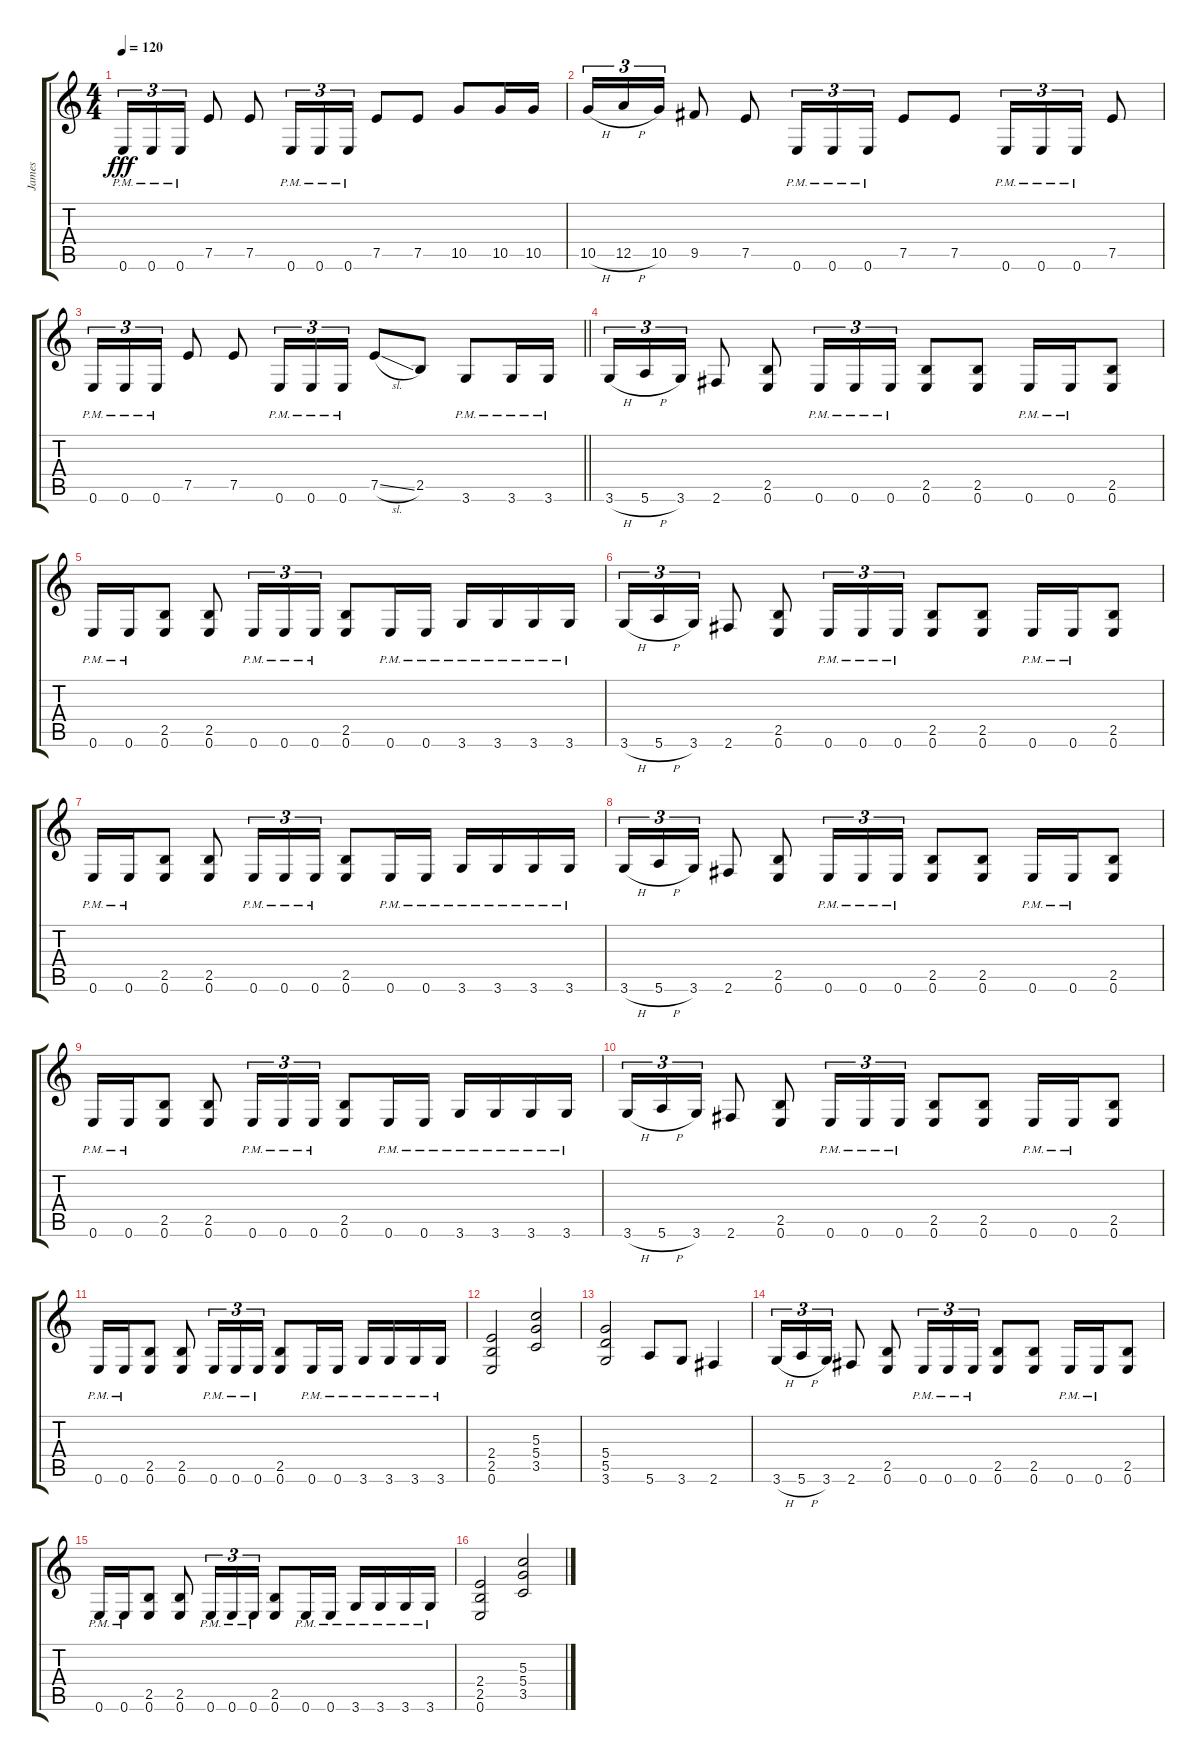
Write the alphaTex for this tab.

\track ("James" "James") {instrument distortionguitar}
\staff {score tabs}
\tuning (E4 B3 G3 D3 A2 E2) {hide}
\ts (4 4)
\tempo 120
\clef g2
\ks c
0.6{pm}.16{tu (3 2) dy fff} 0.6{pm}.16{tu (3 2)} 0.6{pm}.16{tu (3 2)} 7.5.8 7.5.8 0.6{pm}.16{tu (3 2)} 0.6{pm}.16{tu (3 2)} 0.6{pm}.16{tu (3 2)} 7.5.8 7.5.8 10.5.8 10.5.16 10.5.16 |
10.5{h}.16{tu (3 2)} 12.5{h}.16{tu (3 2)} 10.5.16{tu (3 2)} 9.5.8 7.5.8 0.6{pm}.16{tu (3 2)} 0.6{pm}.16{tu (3 2)} 0.6{pm}.16{tu (3 2)} 7.5.8 7.5.8 0.6{pm}.16{tu (3 2)} 0.6{pm}.16{tu (3 2)} 0.6{pm}.16{tu (3 2)} 7.5.8 |
\barLineRight lightlight
0.6{pm}.16{tu (3 2)} 0.6{pm}.16{tu (3 2)} 0.6{pm}.16{tu (3 2)} 7.5.8 7.5.8 0.6{pm}.16{tu (3 2)} 0.6{pm}.16{tu (3 2)} 0.6{pm}.16{tu (3 2)} 7.5{sl}.8 2.5.8 3.6{pm}.8 3.6{pm}.16 3.6{pm}.16 |
3.6{h}.16{tu (3 2)} 5.6{h}.16{tu (3 2)} 3.6.16{tu (3 2)} 2.6.8 (2.5 0.6).8 0.6{pm}.16{tu (3 2)} 0.6{pm}.16{tu (3 2)} 0.6{pm}.16{tu (3 2)} (2.5 0.6).8 (2.5 0.6).8 0.6{pm}.16 0.6{pm}.16 (2.5 0.6).8 |
0.6{pm}.16 0.6{pm}.16 (2.5 0.6).8 (2.5 0.6).8 0.6{pm}.16{tu (3 2)} 0.6{pm}.16{tu (3 2)} 0.6{pm}.16{tu (3 2)} (2.5 0.6).8 0.6{pm}.16 0.6{pm}.16 3.6{pm}.16 3.6{pm}.16 3.6{pm}.16 3.6{pm}.16 |
3.6{h}.16{tu (3 2)} 5.6{h}.16{tu (3 2)} 3.6.16{tu (3 2)} 2.6.8 (2.5 0.6).8 0.6{pm}.16{tu (3 2)} 0.6{pm}.16{tu (3 2)} 0.6{pm}.16{tu (3 2)} (2.5 0.6).8 (2.5 0.6).8 0.6{pm}.16 0.6{pm}.16 (2.5 0.6).8 |
0.6{pm}.16 0.6{pm}.16 (2.5 0.6).8 (2.5 0.6).8 0.6{pm}.16{tu (3 2)} 0.6{pm}.16{tu (3 2)} 0.6{pm}.16{tu (3 2)} (2.5 0.6).8 0.6{pm}.16 0.6{pm}.16 3.6{pm}.16 3.6{pm}.16 3.6{pm}.16 3.6{pm}.16 |
3.6{h}.16{tu (3 2)} 5.6{h}.16{tu (3 2)} 3.6.16{tu (3 2)} 2.6.8 (2.5 0.6).8 0.6{pm}.16{tu (3 2)} 0.6{pm}.16{tu (3 2)} 0.6{pm}.16{tu (3 2)} (2.5 0.6).8 (2.5 0.6).8 0.6{pm}.16 0.6{pm}.16 (2.5 0.6).8 |
0.6{pm}.16 0.6{pm}.16 (2.5 0.6).8 (2.5 0.6).8 0.6{pm}.16{tu (3 2)} 0.6{pm}.16{tu (3 2)} 0.6{pm}.16{tu (3 2)} (2.5 0.6).8 0.6{pm}.16 0.6{pm}.16 3.6{pm}.16 3.6{pm}.16 3.6{pm}.16 3.6{pm}.16 |
3.6{h}.16{tu (3 2)} 5.6{h}.16{tu (3 2)} 3.6.16{tu (3 2)} 2.6.8 (2.5 0.6).8 0.6{pm}.16{tu (3 2)} 0.6{pm}.16{tu (3 2)} 0.6{pm}.16{tu (3 2)} (2.5 0.6).8 (2.5 0.6).8 0.6{pm}.16 0.6{pm}.16 (2.5 0.6).8 |
0.6{pm}.16 0.6{pm}.16 (2.5 0.6).8 (2.5 0.6).8 0.6{pm}.16{tu (3 2)} 0.6{pm}.16{tu (3 2)} 0.6{pm}.16{tu (3 2)} (2.5 0.6).8 0.6{pm}.16 0.6{pm}.16 3.6{pm}.16 3.6{pm}.16 3.6{pm}.16 3.6{pm}.16 |
(2.4 2.5 0.6).2 (5.3 5.4 3.5).2 |
(5.4 5.5 3.6).2 5.6.8 3.6.8 2.6.4 |
3.6{h}.16{tu (3 2)} 5.6{h}.16{tu (3 2)} 3.6.16{tu (3 2)} 2.6.8 (2.5 0.6).8 0.6{pm}.16{tu (3 2)} 0.6{pm}.16{tu (3 2)} 0.6{pm}.16{tu (3 2)} (2.5 0.6).8 (2.5 0.6).8 0.6{pm}.16 0.6{pm}.16 (2.5 0.6).8 |
0.6{pm}.16 0.6{pm}.16 (2.5 0.6).8 (2.5 0.6).8 0.6{pm}.16{tu (3 2)} 0.6{pm}.16{tu (3 2)} 0.6{pm}.16{tu (3 2)} (2.5 0.6).8 0.6{pm}.16 0.6{pm}.16 3.6{pm}.16 3.6{pm}.16 3.6{pm}.16 3.6{pm}.16 |
(2.4 2.5 0.6).2 (5.3 5.4 3.5).2
